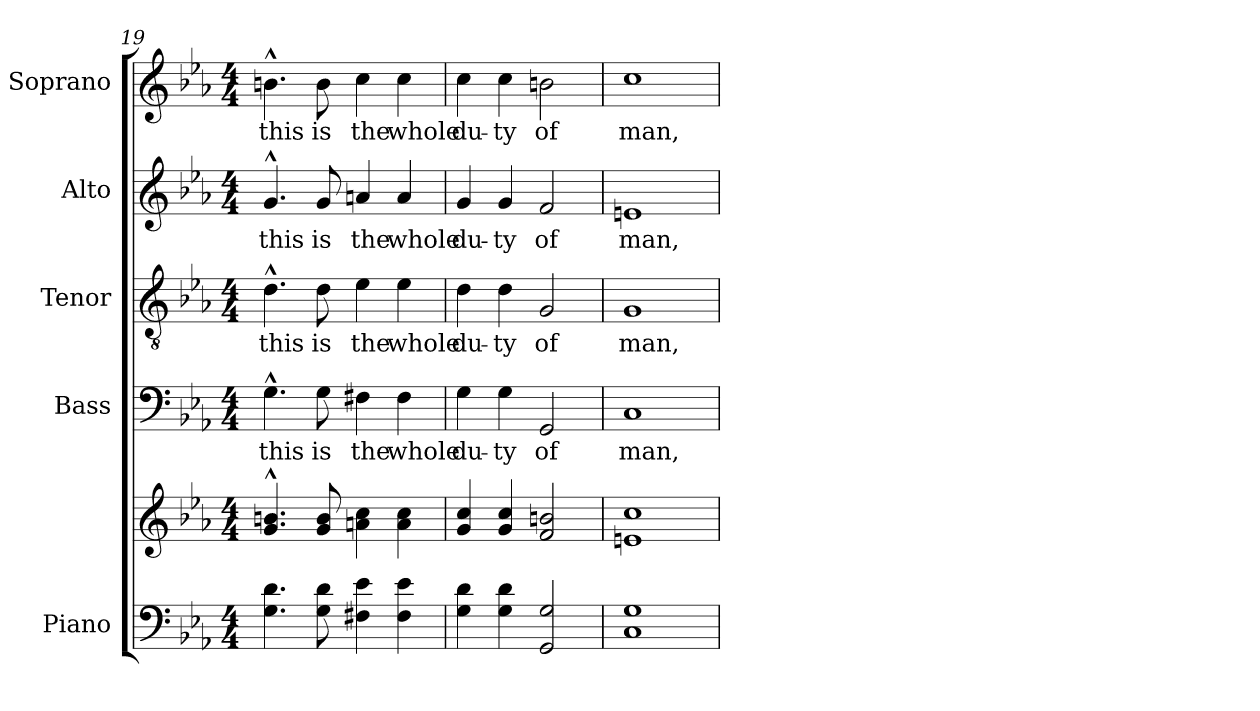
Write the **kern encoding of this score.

**kern	**kern	**kern	**text	**kern	**text	**kern	**text	**kern	**text
*part5	*part5	*part4	*part4	*part3	*part3	*part2	*part2	*part1	*part1
*staff6	*staff5	*staff4	*staff4	*staff3	*staff3	*staff2	*staff2	*staff1	*staff1
*I"Piano	*	*I"Bass	*	*I"Tenor	*	*I"Alto	*	*I"Soprano	*
*I'Pno.	*	*I'B.	*	*I'T.	*	*I'A.	*	*I'S.	*
*clefF4	*clefG2	*clefF4	*	*clefGv2	*	*clefG2	*	*clefG2	*
*	*	*	*	*ITrd7c12	*	*	*	*	*
*k[b-e-a-]	*k[b-e-a-]	*k[b-e-a-]	*	*k[b-e-a-]	*	*k[b-e-a-]	*	*k[b-e-a-]	*
*E-:	*E-:	*E-:	*	*E-:	*	*E-:	*	*E-:	*
*M4/4	*M4/4	*M4/4	*	*M4/4	*	*M4/4	*	*M4/4	*
=19	=19	=19	=19	=19	=19	=19	=19	=19	=19
!	!	!	!LO:LY:b:color=#000000	!	!	!	!	!	!
!	!	!	!	!	!LO:LY:b:color=#000000	!	!	!	!
!	!	!	!	!	!	!	!LO:LY:b:color=#000000	!	!
!	!	!	!	!	!	!	!	!	!LO:LY:b:color=#000000
4.Gi\ 4.di	4.gi/^^ 4.bni^^	4.G^^i\	this	4.D^^i\	this	4.g^^i/	this	4.bn^^i\	this
!	!	!	!LO:LY:b:color=#000000	!	!	!	!	!	!
!	!	!	!	!	!LO:LY:b:color=#000000	!	!	!	!
!	!	!	!	!	!	!	!LO:LY:b:color=#000000	!	!
!	!	!	!	!	!	!	!	!	!LO:LY:b:color=#000000
8Gi\ 8di	8gi/ 8bi	8Gi\	is	8Di\	is	8gi/	is	8bi\	is
!	!	!	!LO:LY:b:color=#000000	!	!	!	!	!	!
!	!	!	!	!	!LO:LY:b:color=#000000	!	!	!	!
!	!	!	!	!	!	!	!LO:LY:b:color=#000000	!	!
!	!	!	!	!	!	!	!	!	!LO:LY:b:color=#000000
4F#Xi\ 4e-i	4ani\ 4cci	4F#Xi\	the	4E-i\	the	4ani/	the	4cci\	the
!	!	!	!LO:LY:b:color=#000000	!	!	!	!	!	!
!	!	!	!	!	!LO:LY:b:color=#000000	!	!	!	!
!	!	!	!	!	!	!	!LO:LY:b:color=#000000	!	!
!	!	!	!	!	!	!	!	!	!LO:LY:b:color=#000000
4F#i\ 4e-i	4ai\ 4cci	4F#i\	whole	4E-i\	whole	4ai/	whole	4cci\	whole
=20	=20	=20	=20	=20	=20	=20	=20	=20	=20
!	!	!	!LO:LY:b:color=#000000	!	!	!	!	!	!
!	!	!	!	!	!LO:LY:b:color=#000000	!	!	!	!
!	!	!	!	!	!	!	!LO:LY:b:color=#000000	!	!
!	!	!	!	!	!	!	!	!	!LO:LY:b:color=#000000
4Gi\ 4di	4gi/ 4cci	4Gi\	du-	4Di\	du-	4gi/	du-	4cci\	du-
!	!	!	!LO:LY:b:color=#000000	!	!	!	!	!	!
!	!	!	!	!	!LO:LY:b:color=#000000	!	!	!	!
!	!	!	!	!	!	!	!LO:LY:b:color=#000000	!	!
!	!	!	!	!	!	!	!	!	!LO:LY:b:color=#000000
4Gi\ 4di	4gi/ 4cci	4Gi\	-ty	4Di\	-ty	4gi/	-ty	4cci\	-ty
!	!	!	!LO:LY:b:color=#000000	!	!	!	!	!	!
!	!	!	!	!	!LO:LY:b:color=#000000	!	!	!	!
!	!	!	!	!	!	!	!LO:LY:b:color=#000000	!	!
!	!	!	!	!	!	!	!	!	!LO:LY:b:color=#000000
2GGi/ 2Gi	2fi/ 2bni	2GGi/	of	2GGi/	of	2fi/	of	2bni\	of
=21	=21	=21	=21	=21	=21	=21	=21	=21	=21
!	!	!	!LO:LY:b:color=#000000	!	!	!	!	!	!
!	!	!	!	!	!LO:LY:b:color=#000000	!	!	!	!
!	!	!	!	!	!	!	!LO:LY:b:color=#000000	!	!
!	!	!	!	!	!	!	!	!	!LO:LY:b:color=#000000
1Ci 1Gi	1eni 1cci	1Ci	man,	1GGi	man,	1eni	man,	1cci	man,
=	=	=	=	=	=	=	=	=	=
*-	*-	*-	*-	*-	*-	*-	*-	*-	*-
